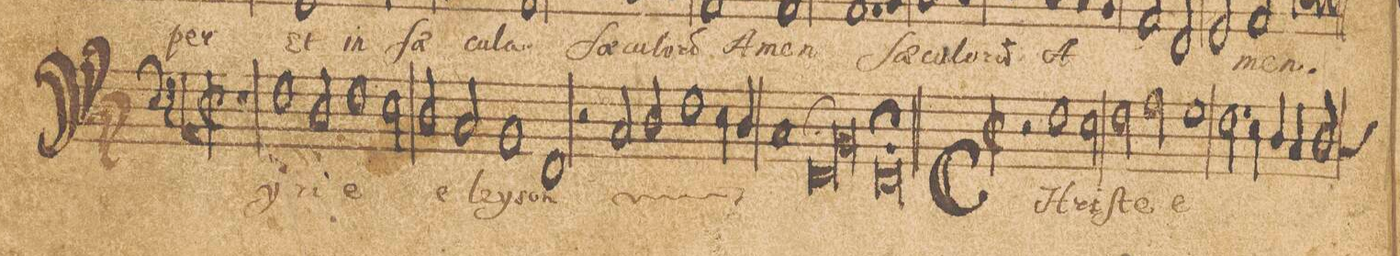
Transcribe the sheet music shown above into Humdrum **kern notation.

**kern	**text
*I"[BASSVS.]	*
*clefF4	*
*k[b-]	*
*met(c|)	*
*M2/1	*
*all\right	*
1r	.
1F\	Ky-
=2-	=2-
2D\	-ri-
1F\	-e
2E\	.
=3-	=3-
2D\	.
2C/	e-
1BB-/	-ley-
=4-	=4-
1FF/	-son
2r	.
2C/	/Ky-
=5-	=5-
2D\	-ri-
1F\	-e
4E\	.
4D\	.
=6-	=6-
1C/	e-
*lig	*
1FF/;	-ley-
=7-	=7-
1BB-/	.
*Xlig	*
1FF/;	-son/
=8||	=8||
*M2/1	*
*met(c|)	*
2r	.
1F\	CHri-
2E\	.
=9-	=9-
2F\	-ſte
2A\	.
1G\	e-
=10-	=10-
2.F\	.
4E\	.
4D\	.
4C/	.
*custos:C	*
2D\	.
=11-	=11-
*-	*-
